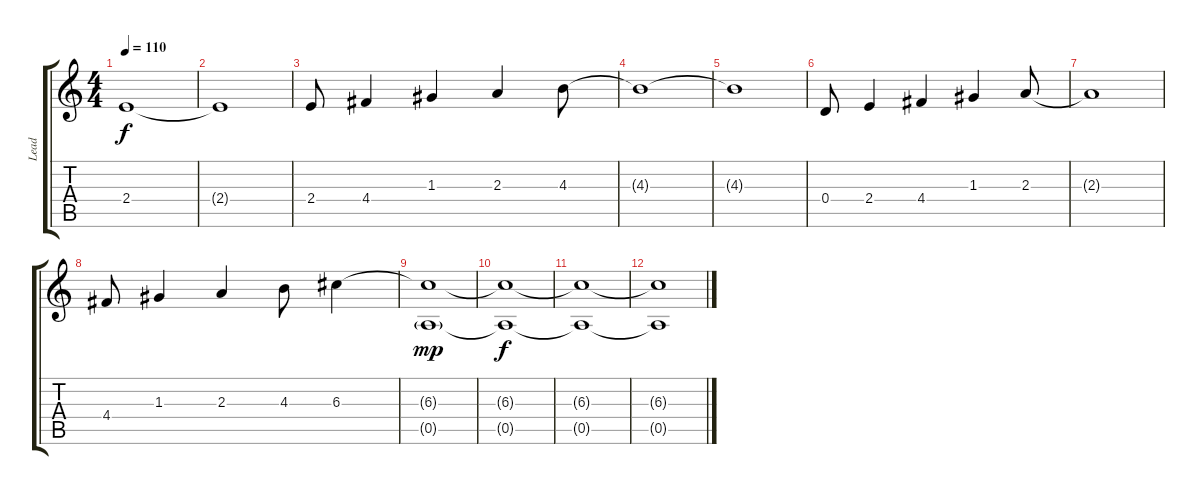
\track ("Lead" "Lead") {instrument distortionguitar}
\staff {score tabs}
\tuning (E4 B3 G3 D3 A2 E2) {hide}
\ts (4 4)
\tempo 110
\clef g2
\ks c
2.4{t}.1{dy f} |
2.4{t}.1 |
2.4.8 4.4.4 1.3.4 2.3.4 4.3.8 |
4.3{t}.1 |
4.3{t}.1 |
0.4.8 2.4.4 4.4.4 1.3.4 2.3.8 |
2.3{t}.1 |
4.4.8 1.3.4 2.3.4 4.3.8 6.3.4 |
(6.3{t} 0.5{g}).1{dy mp} |
(6.3{t} 0.5{t}).1{dy f} |
(6.3{t} 0.5{t}).1 |
(6.3{t} 0.5{t}).1
